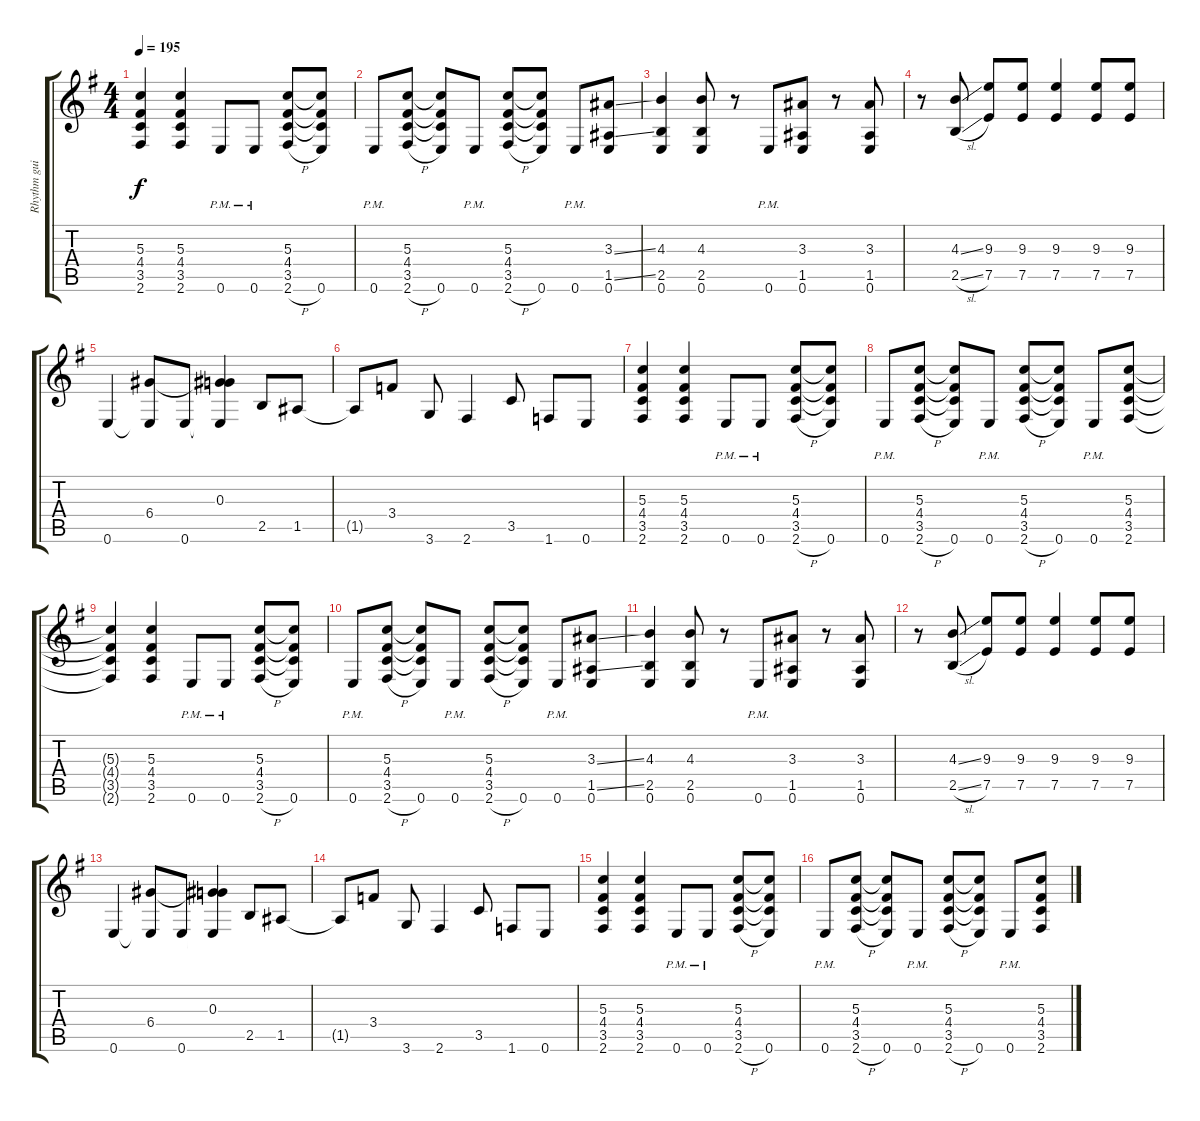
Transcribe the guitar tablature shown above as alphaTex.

\track ("Rhythm guitar" "Rhythm gui") {instrument distortionguitar}
\staff {score tabs}
\tuning (E4 B3 G3 D3 A2 E2) {hide}
\ts (4 4)
\tempo 195
\clef g2
\ks eminor
(5.3{t} 4.4{t} 3.5{t} 2.6{t}).4{dy f} (5.3 4.4 3.5 2.6).4 0.6{pm}.8 0.6{pm}.8 (5.3 4.4 3.5 2.6{h}).8 (5.3{t} 4.4{t} 3.5{t} 0.6).8 |
0.6{pm}.8 (5.3 4.4 3.5 2.6{h}).8 (5.3{t} 4.4{t} 3.5{t} 0.6).8 0.6{pm}.8 (5.3 4.4 3.5 2.6{h}).8 (5.3{t} 4.4{t} 3.5{t} 0.6).8 0.6{pm}.8 (3.3{ss} 1.5{ss} 0.6).8 |
(4.3 2.5 0.6).4 (4.3 2.5 0.6).8 r.8 0.6{pm}.8 (3.3 1.5 0.6).8 r.8 (3.3 1.5 0.6).8 |
r.8 (4.3{ss} 2.5{sl}).8 (9.3 7.5).8 (9.3 7.5).8 (9.3 7.5).4 (9.3 7.5).8 (9.3 7.5).8 |
0.6.4 (6.4 0.6{t}).8 0.6.8 (0.3 6.4{t} 0.6{t}).4 2.5.8 1.5.8 |
1.5{t}.8 3.4.8 3.6.8 2.6.4 3.5.8 1.6.8 0.6.8 |
(5.3 4.4 3.5 2.6).4 (5.3 4.4 3.5 2.6).4 0.6{pm}.8 0.6{pm}.8 (5.3 4.4 3.5 2.6{h}).8 (5.3{t} 4.4{t} 3.5{t} 0.6).8 |
0.6{pm}.8 (5.3 4.4 3.5 2.6{h}).8 (5.3{t} 4.4{t} 3.5{t} 0.6).8 0.6{pm}.8 (5.3 4.4 3.5 2.6{h}).8 (5.3{t} 4.4{t} 3.5{t} 0.6).8 0.6{pm}.8 (5.3 4.4 3.5 2.6).8 |
(5.3{t} 4.4{t} 3.5{t} 2.6{t}).4 (5.3 4.4 3.5 2.6).4 0.6{pm}.8 0.6{pm}.8 (5.3 4.4 3.5 2.6{h}).8 (5.3{t} 4.4{t} 3.5{t} 0.6).8 |
0.6{pm}.8 (5.3 4.4 3.5 2.6{h}).8 (5.3{t} 4.4{t} 3.5{t} 0.6).8 0.6{pm}.8 (5.3 4.4 3.5 2.6{h}).8 (5.3{t} 4.4{t} 3.5{t} 0.6).8 0.6{pm}.8 (3.3{ss} 1.5{ss} 0.6).8 |
(4.3 2.5 0.6).4 (4.3 2.5 0.6).8 r.8 0.6{pm}.8 (3.3 1.5 0.6).8 r.8 (3.3 1.5 0.6).8 |
r.8 (4.3{ss} 2.5{sl}).8 (9.3 7.5).8 (9.3 7.5).8 (9.3 7.5).4 (9.3 7.5).8 (9.3 7.5).8 |
0.6.4 (6.4 0.6{t}).8 0.6.8 (0.3 6.4{t} 0.6{t}).4 2.5.8 1.5.8 |
1.5{t}.8 3.4.8 3.6.8 2.6.4 3.5.8 1.6.8 0.6.8 |
(5.3 4.4 3.5 2.6).4 (5.3 4.4 3.5 2.6).4 0.6{pm}.8 0.6{pm}.8 (5.3 4.4 3.5 2.6{h}).8 (5.3{t} 4.4{t} 3.5{t} 0.6).8 |
0.6{pm}.8 (5.3 4.4 3.5 2.6{h}).8 (5.3{t} 4.4{t} 3.5{t} 0.6).8 0.6{pm}.8 (5.3 4.4 3.5 2.6{h}).8 (5.3{t} 4.4{t} 3.5{t} 0.6).8 0.6{pm}.8 (5.3 4.4 3.5 2.6).8
